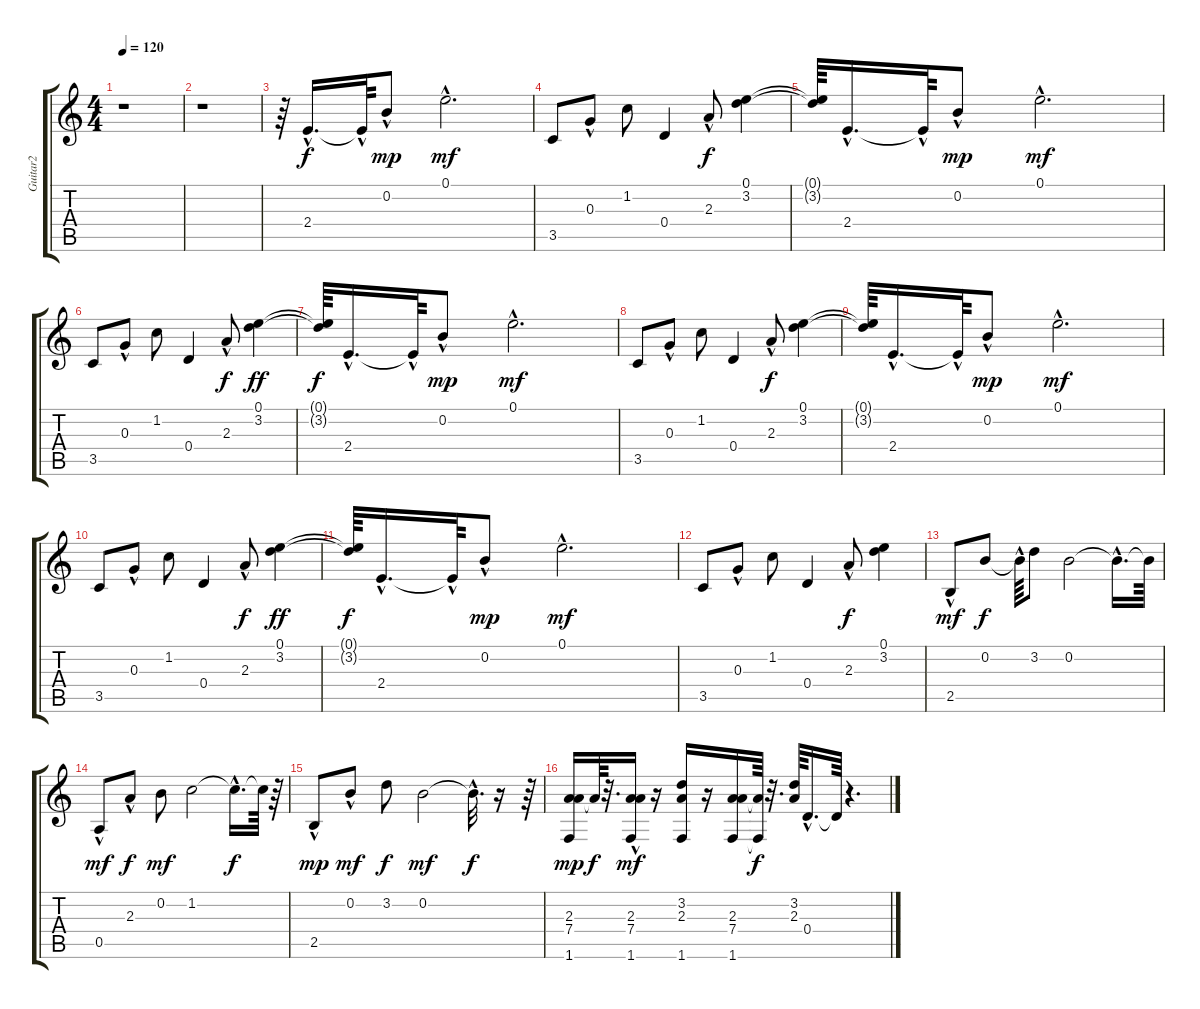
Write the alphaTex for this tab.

\track ("Guitar2" "Guitar2") {instrument overdrivenguitar}
\staff {score tabs}
\tuning (E4 B3 G3 D3 A2 E2) {hide}
\ts (4 4)
\tempo 120
\clef g2
\ks c
r.1{dy f instrument overdrivenguitar} |
r.1 |
r.64 2.4{hac}.16{d} 2.4{hac t}.64 0.2{hac}.8{dy mp} 0.1{hac}.2{d dy mf} |
3.5.8 0.3{hac}.8 1.2.8 0.4.4 2.3{hac}.8{dy f} (0.1 3.2).4 |
(0.1{t} 3.2{t}).64 2.4{hac}.16{d} 2.4{hac t}.64 0.2{hac}.8{dy mp} 0.1{hac}.2{d dy mf} |
3.5.8 0.3{hac}.8 1.2.8 0.4.4 2.3{hac}.8{dy f} (0.1 3.2).4{dy ff} |
(0.1{t} 3.2{t}).64{dy f} 2.4{hac}.16{d} 2.4{hac t}.64 0.2{hac}.8{dy mp} 0.1{hac}.2{d dy mf} |
3.5.8 0.3{hac}.8 1.2.8 0.4.4 2.3{hac}.8{dy f} (0.1 3.2).4 |
(0.1{t} 3.2{t}).64 2.4{hac}.16{d} 2.4{hac t}.64 0.2{hac}.8{dy mp} 0.1{hac}.2{d dy mf} |
3.5.8 0.3{hac}.8 1.2.8 0.4.4 2.3{hac}.8{dy f} (0.1 3.2).4{dy ff} |
(0.1{t} 3.2{t}).64{dy f} 2.4{hac}.16{d} 2.4{hac t}.64 0.2{hac}.8{dy mp} 0.1{hac}.2{d dy mf} |
3.5.8 0.3{hac}.8 1.2.8 0.4.4 2.3{hac}.8{dy f} (0.1 3.2).4 |
2.5{hac}.8{dy mf} 0.2.8{dy f} 0.2{hac t}.64 3.2.8 0.2.2 0.2{hac t}.16{d} 0.2{t}.64 |
0.5{hac}.8{dy mf} 2.3{hac}.8{dy f} 0.2.8{dy mf} 1.2.2 1.2{hac t}.16{d dy f} 1.2{t}.64 r.64 |
2.5{hac}.8{dy mp} 0.2{hac}.8{dy mf} 3.2.8{dy f} 0.2.2{dy mf} 0.2{hac t}.32{d dy f} r.16 r.64 |
(2.3 7.4 1.6).16{dy mp} 7.4{t}.64{dy f} r.32{d} (2.3 7.4 1.6{hac}).16{dy mf} r.16 (3.2 2.3 1.6).16 r.16 (2.3 7.4 1.6).16 (7.4{t} 1.6{t}).64{dy f} r.32{d} (3.2 2.3).64 0.4{hac}.16{d} 0.4{t}.64 r.4{d}
